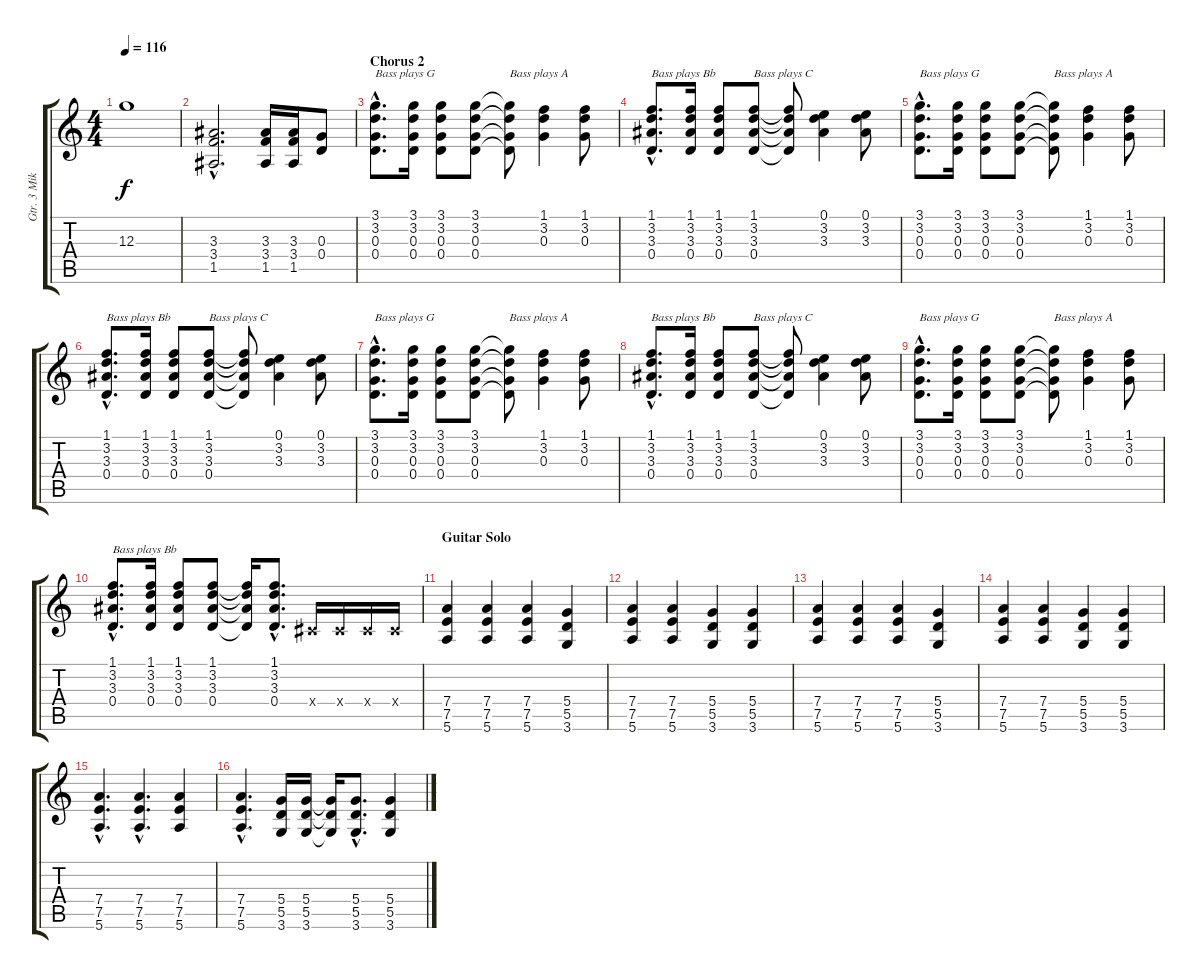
\track ("Gtr. 3 Mike McCready" "Gtr. 3 Mik") {instrument overdrivenguitar}
\staff {score tabs}
\tuning (E4 B3 G3 D3 A2 E2) {hide}
\ts (4 4)
\tempo 116
\clef g2
\ks c
12.3{t}.1{dy f} |
(3.3{hac} 3.4{hac} 1.5{hac}).2{d} (3.3 3.4 1.5).16 (3.3 3.4 1.5).16 (0.3 0.4).8 |
\section ("" "Chorus 2")
(3.1{hac} 3.2{hac} 0.3{hac} 0.4{hac}).8{d txt "Bass plays G"} (3.1 3.2 0.3 0.4).16 (3.1 3.2 0.3 0.4).8 (3.1 3.2 0.3 0.4).8 (3.1{t} 3.2{t} 0.3{t} 0.4{t}).8{txt "Bass plays A"} (1.1 3.2 0.3).4 (1.1 3.2 0.3).8 |
(1.1{hac} 3.2{hac} 3.3{hac} 0.4{hac}).8{d txt "Bass plays Bb"} (1.1 3.2 3.3 0.4).16 (1.1 3.2 3.3 0.4).8 (1.1 3.2 3.3 0.4).8{txt "Bass plays C"} (1.1{t} 3.2{t} 3.3{t} 0.4{t}).8 (0.1 3.2 3.3).4 (0.1 3.2 3.3).8 |
(3.1{hac} 3.2{hac} 0.3{hac} 0.4{hac}).8{d txt "Bass plays G"} (3.1 3.2 0.3 0.4).16 (3.1 3.2 0.3 0.4).8 (3.1 3.2 0.3 0.4).8 (3.1{t} 3.2{t} 0.3{t} 0.4{t}).8{txt "Bass plays A"} (1.1 3.2 0.3).4 (1.1 3.2 0.3).8 |
(1.1{hac} 3.2{hac} 3.3{hac} 0.4{hac}).8{d txt "Bass plays Bb"} (1.1 3.2 3.3 0.4).16 (1.1 3.2 3.3 0.4).8 (1.1 3.2 3.3 0.4).8{txt "Bass plays C"} (1.1{t} 3.2{t} 3.3{t} 0.4{t}).8 (0.1 3.2 3.3).4 (0.1 3.2 3.3).8 |
(3.1{hac} 3.2{hac} 0.3{hac} 0.4{hac}).8{d txt "Bass plays G"} (3.1 3.2 0.3 0.4).16 (3.1 3.2 0.3 0.4).8 (3.1 3.2 0.3 0.4).8 (3.1{t} 3.2{t} 0.3{t} 0.4{t}).8{txt "Bass plays A"} (1.1 3.2 0.3).4 (1.1 3.2 0.3).8 |
(1.1{hac} 3.2{hac} 3.3{hac} 0.4{hac}).8{d txt "Bass plays Bb"} (1.1 3.2 3.3 0.4).16 (1.1 3.2 3.3 0.4).8 (1.1 3.2 3.3 0.4).8{txt "Bass plays C"} (1.1{t} 3.2{t} 3.3{t} 0.4{t}).8 (0.1 3.2 3.3).4 (0.1 3.2 3.3).8 |
(3.1{hac} 3.2{hac} 0.3{hac} 0.4{hac}).8{d txt "Bass plays G"} (3.1 3.2 0.3 0.4).16 (3.1 3.2 0.3 0.4).8 (3.1 3.2 0.3 0.4).8 (3.1{t} 3.2{t} 0.3{t} 0.4{t}).8{txt "Bass plays A"} (1.1 3.2 0.3).4 (1.1 3.2 0.3).8 |
(1.1{hac} 3.2{hac} 3.3{hac} 0.4{hac}).8{d txt "Bass plays Bb"} (1.1 3.2 3.3 0.4).16 (1.1 3.2 3.3 0.4).8 (1.1 3.2 3.3 0.4).8 (1.1{t} 3.2{t} 3.3{t} 0.4{t}).16 (1.1{hac} 3.2{hac} 3.3{hac} 0.4{hac}).8{d} -1.4{x}.16 -1.4{x}.16 -1.4{x}.16 -1.4{x}.16 |
\section ("" "Guitar Solo")
(7.4 7.5 5.6).4 (7.4 7.5 5.6).4 (7.4 7.5 5.6).4 (5.4 5.5 3.6).4 |
(7.4 7.5 5.6).4 (7.4 7.5 5.6).4 (5.4 5.5 3.6).4 (5.4 5.5 3.6).4 |
(7.4 7.5 5.6).4 (7.4 7.5 5.6).4 (7.4 7.5 5.6).4 (5.4 5.5 3.6).4 |
(7.4 7.5 5.6).4 (7.4 7.5 5.6).4 (5.4 5.5 3.6).4 (5.4 5.5 3.6).4 |
(7.4{hac} 7.5{hac} 5.6{hac}).4{d} (7.4{hac} 7.5{hac} 5.6{hac}).4{d} (7.4 7.5 5.6).4 |
(7.4{hac} 7.5{hac} 5.6{hac}).4{d} (5.4 5.5 3.6).16 (5.4 5.5 3.6).16 (5.4{t} 5.5{t} 3.6{t}).16 (5.4{hac} 5.5{hac} 3.6{hac}).8{d} (5.4 5.5 3.6).4
